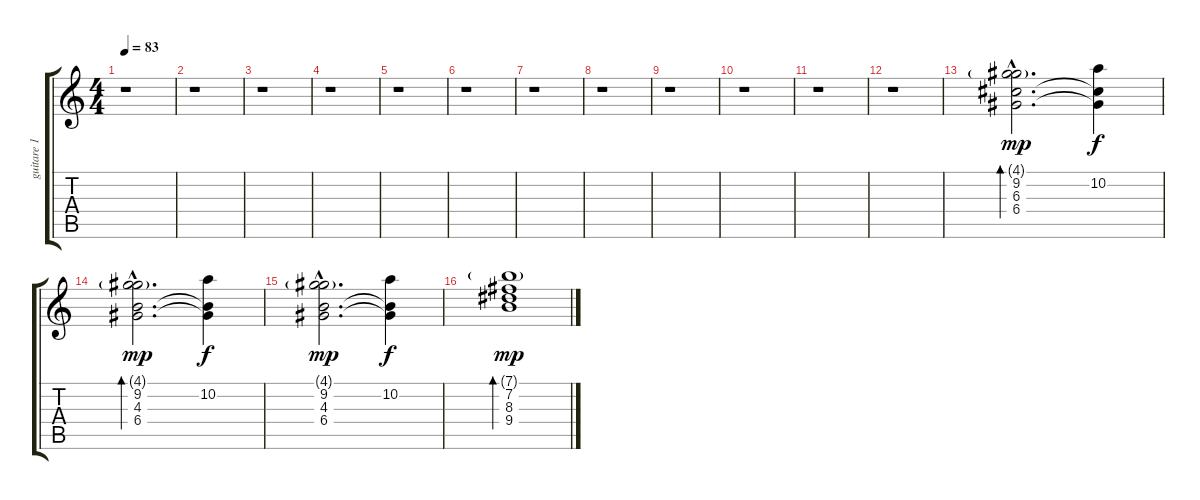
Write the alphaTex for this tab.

\track ("guitare 1 Dr" "guitare 1 ") {instrument electricguitarjazz}
\staff {score tabs}
\tuning (E4 B3 G3 D3 A2 E2) {hide}
\ts (4 4)
\tempo 83
\clef g2
\ks c
r.1{dy mp instrument electricguitarjazz} |
r.1 |
r.1 |
r.1 |
r.1 |
r.1 |
r.1 |
r.1 |
r.1 |
r.1 |
r.1 |
r.1 |
(4.1{g hac} 9.2{hac} 6.3{hac} 6.4{hac}).2{d bd 120} (10.2 6.3{t} 6.4{t}).4{dy f} |
(4.1{g hac} 9.2{hac} 4.3{hac} 6.4{hac}).2{d bd 120 dy mp} (10.2 4.3{t} 6.4{t}).4{dy f} |
(4.1{g hac} 9.2{hac} 4.3{hac} 6.4{hac}).2{d dy mp} (10.2 4.3{t} 6.4{t}).4{dy f} |
(7.1{g} 7.2 8.3 9.4).1{bd 120 dy mp}
